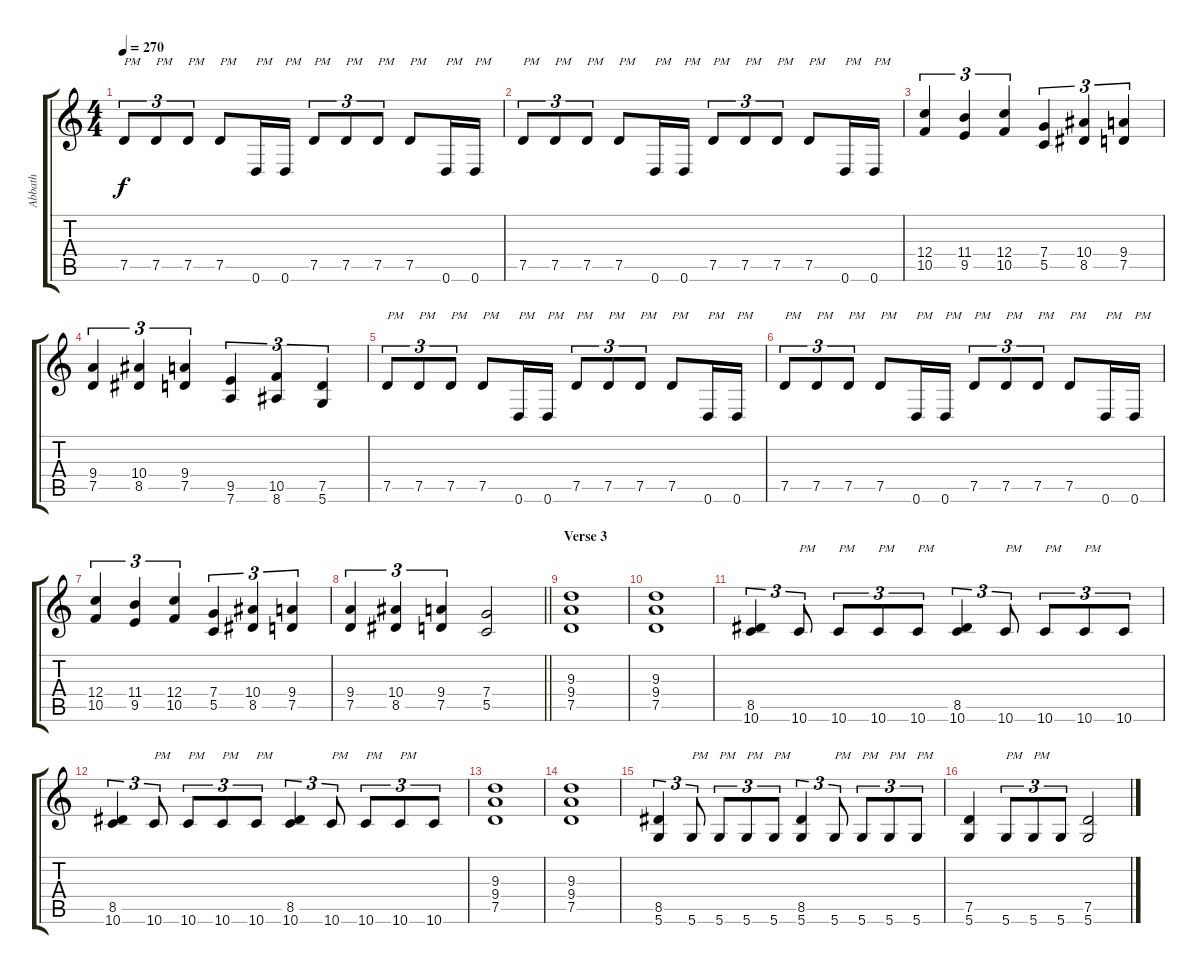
\track ("Abbath" "Abbath") {instrument distortionguitar}
\staff {score tabs}
\tuning (D4 A3 F3 C3 G2 D2) {hide}
\ts (4 4)
\tempo 270
\clef g2
\ks c
7.5.8{tu (3 2) txt "PM" dy f} 7.5.8{tu (3 2) txt "PM"} 7.5.8{tu (3 2) txt "PM"} 7.5.8{txt "PM"} 0.6.16{txt "PM"} 0.6.16{txt "PM"} 7.5.8{tu (3 2) txt "PM"} 7.5.8{tu (3 2) txt "PM"} 7.5.8{tu (3 2) txt "PM"} 7.5.8{txt "PM"} 0.6.16{txt "PM"} 0.6.16{txt "PM"} |
7.5.8{tu (3 2) txt "PM"} 7.5.8{tu (3 2) txt "PM"} 7.5.8{tu (3 2) txt "PM"} 7.5.8{txt "PM"} 0.6.16{txt "PM"} 0.6.16{txt "PM"} 7.5.8{tu (3 2) txt "PM"} 7.5.8{tu (3 2) txt "PM"} 7.5.8{tu (3 2) txt "PM"} 7.5.8{txt "PM"} 0.6.16{txt "PM"} 0.6.16{txt "PM"} |
(12.4 10.5).4{tu (3 2)} (11.4 9.5).4{tu (3 2)} (12.4 10.5).4{tu (3 2)} (7.4 5.5).4{tu (3 2)} (10.4 8.5).4{tu (3 2)} (9.4 7.5).4{tu (3 2)} |
(9.4 7.5).4{tu (3 2)} (10.4 8.5).4{tu (3 2)} (9.4 7.5).4{tu (3 2)} (9.5 7.6).4{tu (3 2)} (10.5 8.6).4{tu (3 2)} (7.5 5.6).4{tu (3 2)} |
7.5.8{tu (3 2) txt "PM"} 7.5.8{tu (3 2) txt "PM"} 7.5.8{tu (3 2) txt "PM"} 7.5.8{txt "PM"} 0.6.16{txt "PM"} 0.6.16{txt "PM"} 7.5.8{tu (3 2) txt "PM"} 7.5.8{tu (3 2) txt "PM"} 7.5.8{tu (3 2) txt "PM"} 7.5.8{txt "PM"} 0.6.16{txt "PM"} 0.6.16{txt "PM"} |
7.5.8{tu (3 2) txt "PM"} 7.5.8{tu (3 2) txt "PM"} 7.5.8{tu (3 2) txt "PM"} 7.5.8{txt "PM"} 0.6.16{txt "PM"} 0.6.16{txt "PM"} 7.5.8{tu (3 2) txt "PM"} 7.5.8{tu (3 2) txt "PM"} 7.5.8{tu (3 2) txt "PM"} 7.5.8{txt "PM"} 0.6.16{txt "PM"} 0.6.16{txt "PM"} |
(12.4 10.5).4{tu (3 2)} (11.4 9.5).4{tu (3 2)} (12.4 10.5).4{tu (3 2)} (7.4 5.5).4{tu (3 2)} (10.4 8.5).4{tu (3 2)} (9.4 7.5).4{tu (3 2)} |
\barLineRight lightlight
(9.4 7.5).4{tu (3 2)} (10.4 8.5).4{tu (3 2)} (9.4 7.5).4{tu (3 2)} (7.4 5.5).2 |
\section ("" "Verse 3")
(9.3 9.4 7.5).1 |
(9.3 9.4 7.5).1 |
(8.5 10.6).4{tu (3 2)} 10.6.8{tu (3 2) txt "PM"} 10.6.8{tu (3 2) txt "PM"} 10.6.8{tu (3 2) txt "PM"} 10.6.8{tu (3 2) txt "PM"} (8.5 10.6).4{tu (3 2)} 10.6.8{tu (3 2) txt "PM"} 10.6.8{tu (3 2) txt "PM"} 10.6.8{tu (3 2) txt "PM"} 10.6.8{tu (3 2)} |
(8.5 10.6).4{tu (3 2)} 10.6.8{tu (3 2) txt "PM"} 10.6.8{tu (3 2) txt "PM"} 10.6.8{tu (3 2) txt "PM"} 10.6.8{tu (3 2) txt "PM"} (8.5 10.6).4{tu (3 2)} 10.6.8{tu (3 2) txt "PM"} 10.6.8{tu (3 2) txt "PM"} 10.6.8{tu (3 2) txt "PM"} 10.6.8{tu (3 2)} |
(9.3 9.4 7.5).1 |
(9.3 9.4 7.5).1 |
(8.5 5.6).4{tu (3 2)} 5.6.8{tu (3 2) txt "PM"} 5.6.8{tu (3 2) txt "PM"} 5.6.8{tu (3 2) txt "PM"} 5.6.8{tu (3 2) txt "PM"} (8.5 5.6).4{tu (3 2)} 5.6.8{tu (3 2) txt "PM"} 5.6.8{tu (3 2) txt "PM"} 5.6.8{tu (3 2) txt "PM"} 5.6.8{tu (3 2) txt "PM"} |
(7.5 5.6).4 5.6.8{tu (3 2) txt "PM"} 5.6.8{tu (3 2) txt "PM"} 5.6.8{tu (3 2)} (7.5 5.6).2
